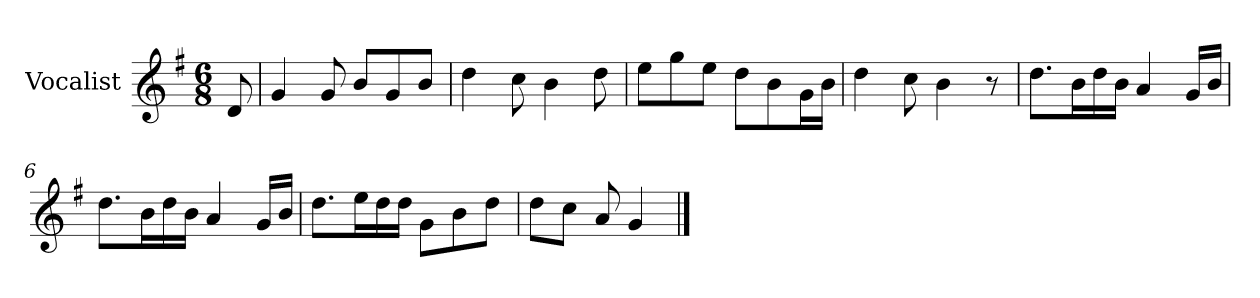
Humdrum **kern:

**kern
*part1
*staff1
*I"Vocalist
*k[f#]
*G:
*M6/8
=
8d
=1
4g
8g
8bL
8g
8bJ
=2
4dd
8cc
4b
8dd
=3
8eeL
8gg
8eeJ
8ddL
8b
16gL
16bJJ
=4
4dd
8cc
4b
8r
=5
8.ddL
16bL
16dd
16bJJ
4a
16gLL
16bJJ
=6
8.ddL
16bL
16dd
16bJJ
4a
16gLL
16bJJ
=7
8.ddL
16eeL
16dd
16ddJJ
8gL
8b
8ddJ
=8
8ddL
8ccJ
8a
4g
==
*-
